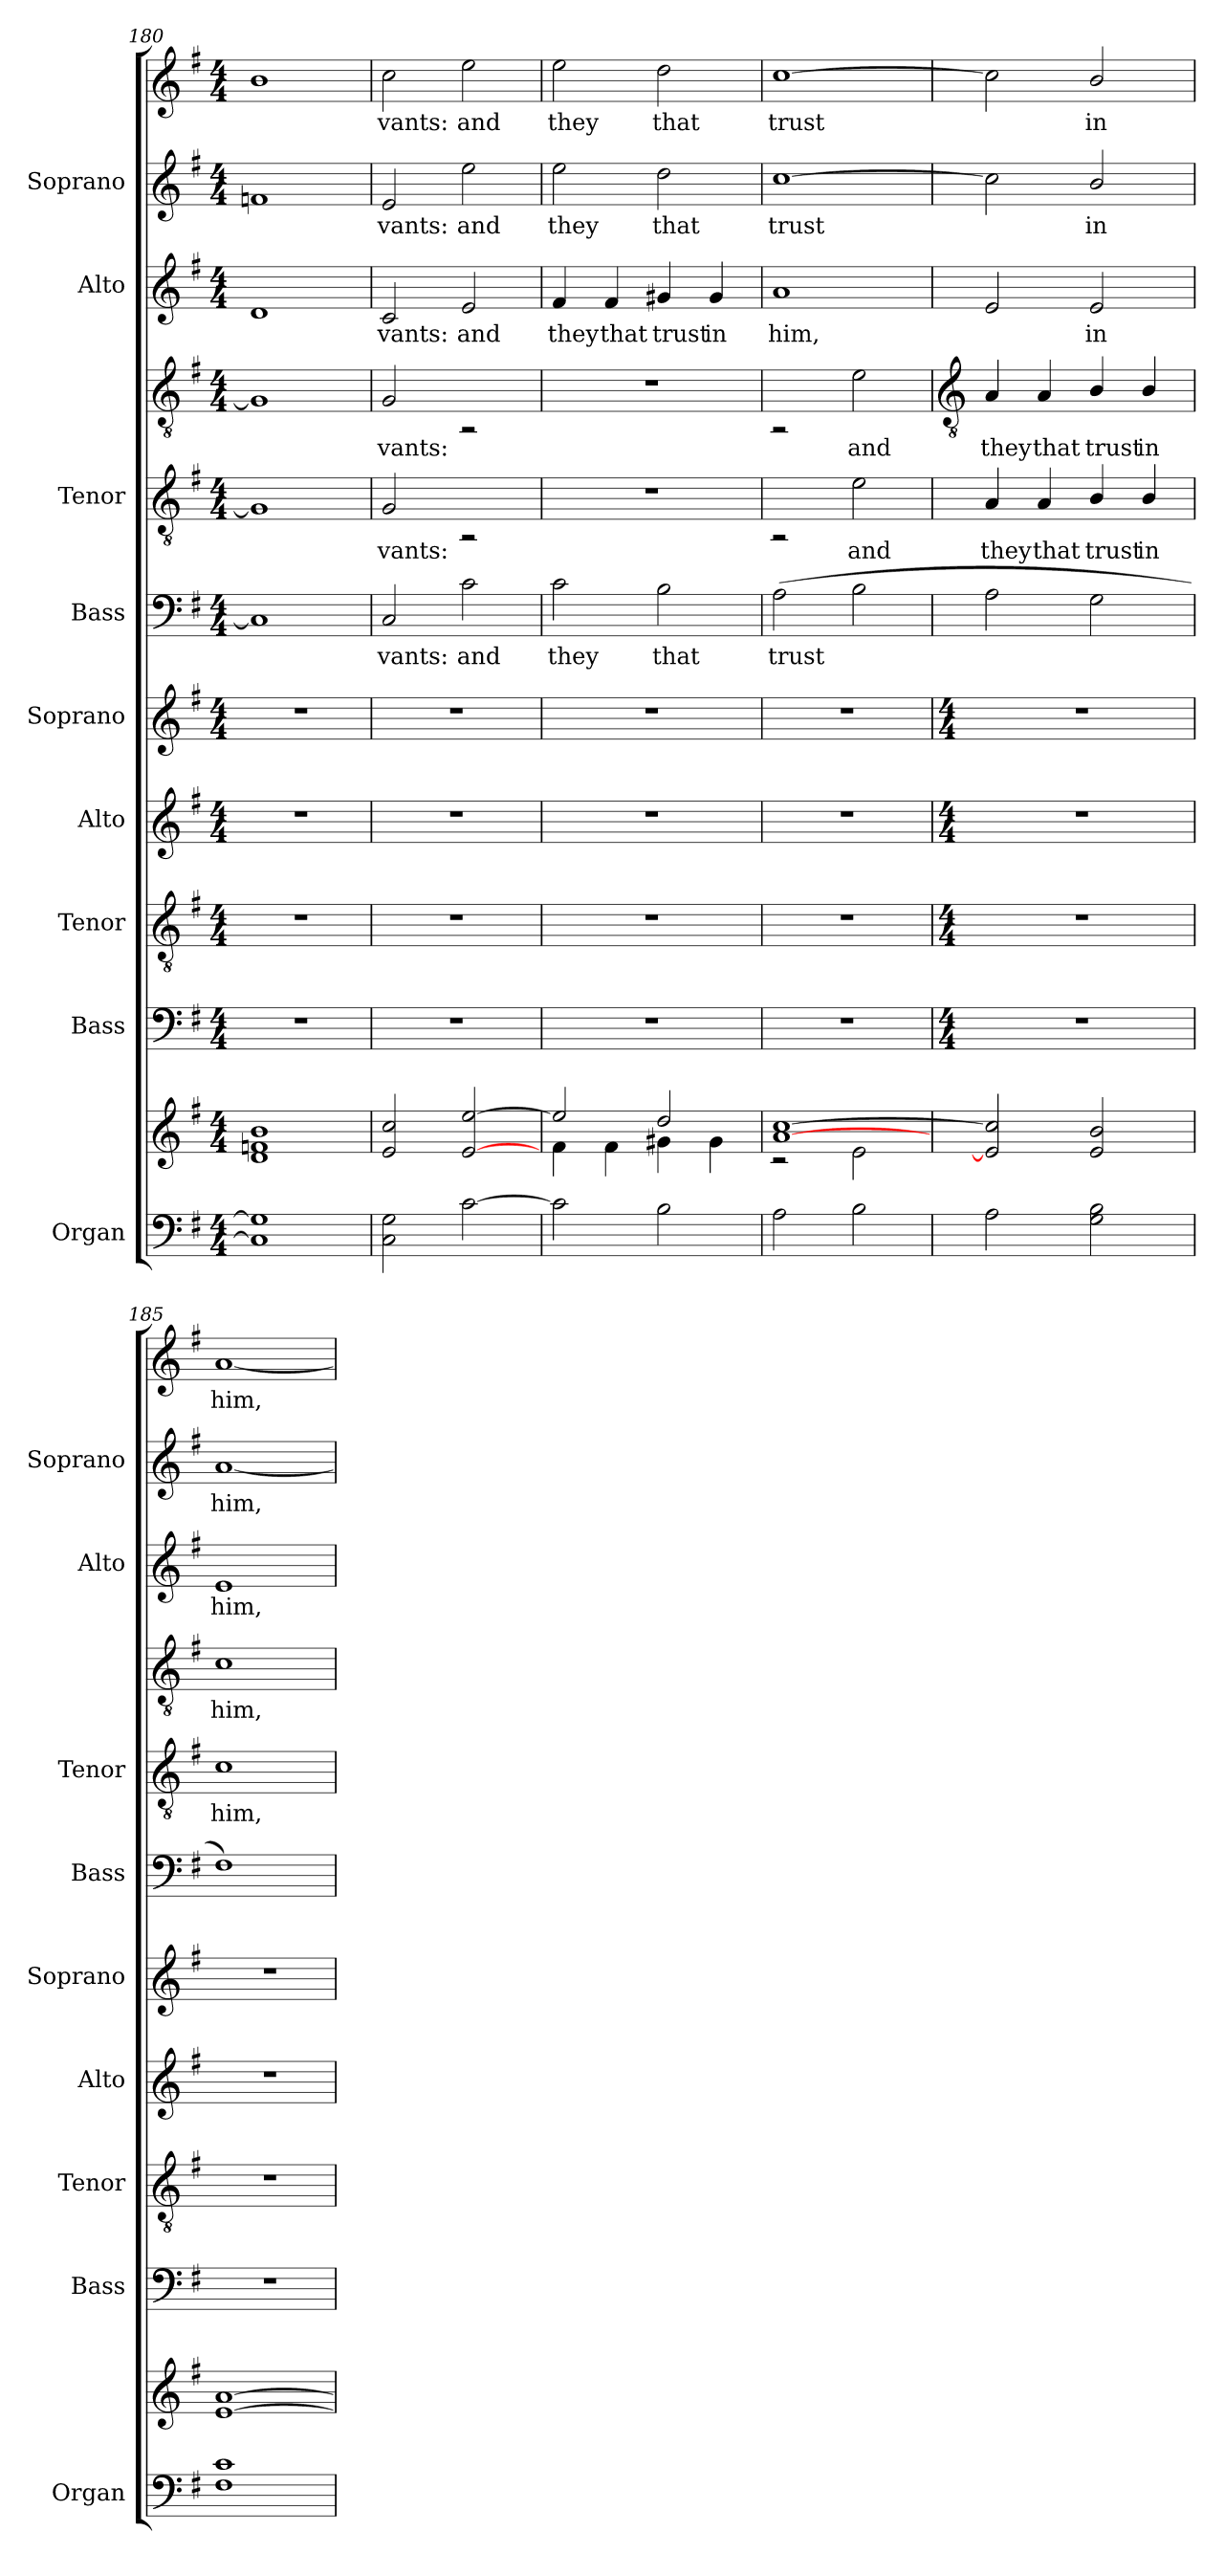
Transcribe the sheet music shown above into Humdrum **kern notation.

**kern	**kern	**kern	**kern	**kern	**kern	**kern	**text	**kern	**text	**kern	**text	**kern	**text	**kern	**text	**kern	**text
*part9	*part9	*part8	*part7	*part6	*part5	*part4	*part4	*part3	*part3	*part3	*part3	*part2	*part2	*part1	*part1	*part1	*part1
*staff12	*staff11	*staff10	*staff9	*staff8	*staff7	*staff6	*staff6	*staff5	*staff5	*staff4	*staff4	*staff3	*staff3	*staff2	*staff2	*staff1	*staff1
*I"Organ	*	*I"Bass	*I"Tenor	*I"Alto	*I"Soprano	*I"Bass	*	*I"Tenor	*	*	*	*I"Alto	*	*I"Soprano	*	*	*
*I'Organ	*	*I'Bass	*I'Tenor	*I'Alto	*I'Soprano	*I'Bass	*	*I'Tenor	*	*	*	*I'Alto	*	*I'Soprano	*	*	*
*clefF4	*clefG2	*clefF4	*clefGv2	*clefG2	*clefG2	*clefF4	*	*clefGv2	*	*clefGv2	*	*clefG2	*	*clefG2	*	*clefG2	*
*k[f#]	*k[f#]	*k[f#]	*k[f#]	*k[f#]	*k[f#]	*k[f#]	*	*k[f#]	*	*k[f#]	*	*k[f#]	*	*k[f#]	*	*k[f#]	*
*G:	*G:	*G:	*G:	*G:	*G:	*G:	*	*G:	*	*G:	*	*G:	*	*G:	*	*G:	*
*M4/4	*M4/4	*M4/4	*M4/4	*M4/4	*M4/4	*M4/4	*	*M4/4	*	*M4/4	*	*M4/4	*	*M4/4	*	*M4/4	*
=180	=180	=180	=180	=180	=180	=180	=180	=180	=180	=180	=180	=180	=180	=180	=180	=180	=180
*	*^	*	*	*	*	*	*	*	*	*	*	*	*	*	*	*	*
1C] 1G]	1d/ 1fn/ 1b/	1ryy	1r	1r	1r	1r	1C]	.	1G]	.	1G]	.	1d	.	1fn	.	1b	.
=181	=181	=181	=181	=181	=181	=181	=181	=181	=181	=181	=181	=181	=181	=181	=181	=181	=181	=181
!	!	!	!	!	!	!	!	!LO:LY:b	!	!LO:LY:b	!	!LO:LY:b	!	!LO:LY:b	!	!LO:LY:b	!	!LO:LY:b
2C 2G	2e/ 2cc/	1ryy	1r	1r	1r	1r	2C	vants:	2G	vants:	2G	vants:	2c	vants:	2e	vants:	2cc	vants:
!	!	!	!	!	!	!	!	!LO:LY:b	!	!	!	!	!	!LO:LY:b	!	!LO:LY:b	!	!LO:LY:b
[2c\	[2e/ [2ee/	.	.	.	.	.	2c	and	2rBB	.	2rBB	.	2e	and	2ee\	and	2ee	and
=182	=182	=182	=182	=182	=182	=182	=182	=182	=182	=182	=182	=182	=182	=182	=182	=182	=182	=182
!	!	!	!	!	!	!	!	!LO:LY:b	!	!	!	!	!	!LO:LY:b	!	!LO:LY:b	!	!LO:LY:b
2c\]	2ee/]	4f#\	1r	1r	1r	1r	2c	they	1r	.	1r	.	4f#	they	2ee	they	2ee	they
!	!	!	!	!	!	!	!	!	!	!	!	!	!	!LO:LY:b	!	!	!	!
.	.	4f#\	.	.	.	.	.	.	.	.	.	.	4f#	that	.	.	.	.
!	!	!	!	!	!	!	!	!LO:LY:b	!	!	!	!	!	!LO:LY:b	!	!LO:LY:b	!	!LO:LY:b
2B\	2dd/	4g#X\	.	.	.	.	2B	that	.	.	.	.	4g#X	trust	2dd	that	2dd	that
!	!	!	!	!	!	!	!	!	!	!	!	!	!	!LO:LY:b	!	!	!	!
.	.	4g#\	.	.	.	.	.	.	.	.	.	.	4g#	in	.	.	.	.
=183	=183	=183	=183	=183	=183	=183	=183	=183	=183	=183	=183	=183	=183	=183	=183	=183	=183	=183
!	!	!	!	!	!	!	!	!LO:LY:b	!	!	!	!	!	!LO:LY:b	!	!LO:LY:b	!	!LO:LY:b
2A\	[1a/ [1cc/	2r	1r	1r	1r	1r	(>2A	trust	2rBB	.	2rBB	.	1a	him,	[1cc	trust	[1cc	trust
!	!	!	!	!	!	!	!	!	!	!LO:LY:b	!	!LO:LY:b	!	!	!	!	!	!
2B\	.	2e\	.	.	.	.	2B	.	2e	and	2e	and	.	.	.	.	.	.
!!LO:LB:g=z
=184	=184	=184	=184	=184	=184	=184	=184	=184	=184	=184	=184	=184	=184	=184	=184	=184	=184	=184
*	*	*	*	*	*	*	*	*	*	*	*clefGv2	*	*	*	*	*	*	*
*	*	*	*M4/4	*M4/4	*M4/4	*M4/4	*	*	*	*	*	*	*	*	*	*	*	*
!	!	!	!	!	!	!	!	!	!	!LO:LY:b	!	!LO:LY:b	!	!	!	!	!	!
2A	2e/] 2cc/]	1ryy	1r	1r	1r	1r	2A	.	4A	they	4A	they	2e	.	2cc]	.	2cc]	.
!	!	!	!	!	!	!	!	!	!	!LO:LY:b	!	!LO:LY:b	!	!	!	!	!	!
.	.	.	.	.	.	.	.	.	4A	that	4A	that	.	.	.	.	.	.
!	!	!	!	!	!	!	!	!	!	!LO:LY:b	!	!LO:LY:b	!	!LO:LY:b	!	!LO:LY:b	!	!LO:LY:b
2G 2B	2e/ 2b/	.	.	.	.	.	2G	.	4B/	trust	4B/	trust	2e	in	2b/	in	2b/	in
!	!	!	!	!	!	!	!	!	!	!LO:LY:b	!	!LO:LY:b	!	!	!	!	!	!
.	.	.	.	.	.	.	.	.	4B/	in	4B/	in	.	.	.	.	.	.
=185	=185	=185	=185	=185	=185	=185	=185	=185	=185	=185	=185	=185	=185	=185	=185	=185	=185	=185
!	!	!	!	!	!	!	!	!	!	!LO:LY:b	!	!LO:LY:b	!	!LO:LY:b	!	!LO:LY:b	!	!LO:LY:b
1F# 1c	[1e/ [1a/	1ryy	1r	1r	1r	1r	1F#)	.	1c	him,	1c	him,	1e	him,	[1a	him,	[1a	him,
*	*v	*v	*	*	*	*	*	*	*	*	*	*	*	*	*	*	*	*
=	=	=	=	=	=	=	=	=	=	=	=	=	=	=	=	=	=
*-	*-	*-	*-	*-	*-	*-	*-	*-	*-	*-	*-	*-	*-	*-	*-	*-	*-
